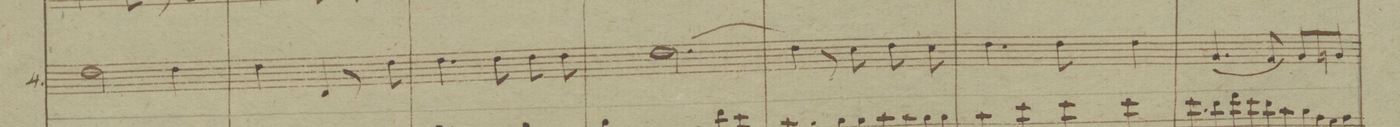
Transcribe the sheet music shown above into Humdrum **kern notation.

**kern	**text	**text	**dynam
*I"4.	*	*	*
*clefF4	*	*	*
*k[b-]	*	*	*
*M3/4	*	*	*
2F\	.	a-	.
4F\	.	-do-	.
=119	=119	=119	=119
4F\	.	-ra-	.
4FF/	.	-tur	.
8r	.	.	.
8F\	.	et	.
=120	=120	=120	=120
4.F\	.	con-	.
8F\	.	glo-	.
8F\	.	-ri-	.
8F\	.	-fi-	.
=121	=121	=121	=121
[2.F\	.	-ca-	.
.	.	-fi-	.
=122	=122	=122	=122
4F\]	.	-tur	.
8r	.	.	.
8E\	.	et	.
8F\	.	qui	.
8E\	.	lo-	.
=123	=123	=123	=123
4.F\	.	-cu-	.
8F\	.	-tus	.
4F\	.	est	.
=124	=124	=124	=124
(4.BB-/	.	per	.
8AA/)	.	.	.
8BB-/L	.	pro-	.
8BBn/J	.	.	.
=125	=125	=125	=125
*-	*-	*-	*-
